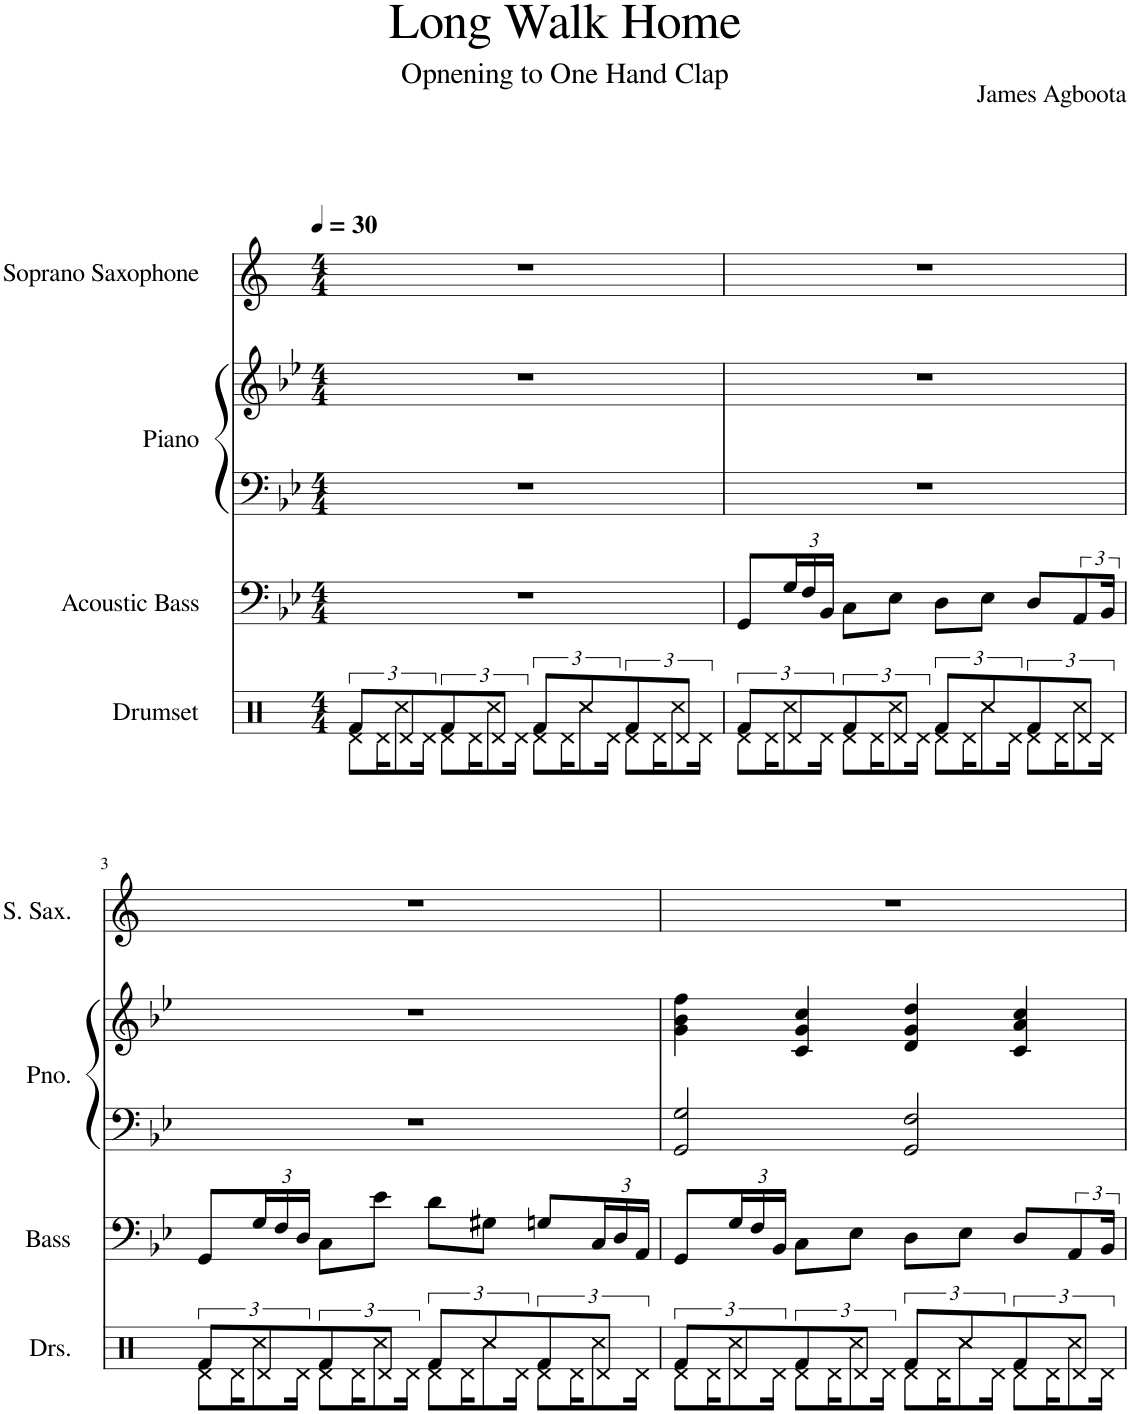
**kern	**kern	**kern	**kern	**kern
*part4	*part3	*part2	*part2	*part1
*staff5	*staff4	*staff3	*staff2	*staff1
*I"Drumset	*I"Acoustic Bass	*I"Piano	*	*I"Soprano Saxophone
*I'Drs.	*I'Bass	*I'Pno.	*	*I'S. Sax.
*clefX	*clefF4	*clefF4	*clefG2	*clefG2
*	*Trd7c12	*	*	*Trd1c2
*k[]	*k[b-e-]	*k[b-e-]	*k[b-e-]	*k[]
*M4/4	*M4/4	*M4/4	*M4/4	*M4/4
*MM30	*MM30	*MM30	*MM30	*MM30
=1	=1	=1	=1	=1
*^	*	*	*	*
12Rd\L	8Rf/L	1r	1r	1r	1r
24Rd\K	.	.	.	.	.
12Rcc\	8Rd/	.	.	.	.
24Rd\Jk	.	.	.	.	.
12Rd\L	8Rf/	.	.	.	.
24Rd\K	.	.	.	.	.
12Rcc\	8Rd/J	.	.	.	.
24Rd\Jk	.	.	.	.	.
12Rd\L	8Rf/L	.	.	.	.
24Rd\K	.	.	.	.	.
12Rcc\	8Rcc/	.	.	.	.
24Rd\Jk	.	.	.	.	.
12Rd\L	8Rf/	.	.	.	.
24Rd\K	.	.	.	.	.
12Rcc\	8Rd/J	.	.	.	.
24Rd\Jk	.	.	.	.	.
=2	=2	=2	=2	=2	=2
12Rd\L	8Rf/L	8GG/L	1r	1r	1r
24Rd\K	.	.	.	.	.
*	*	*Xbrackettup	*	*	*
12Rcc\	8Rd/	24G/L	.	.	.
.	.	24F/	.	.	.
24Rd\Jk	.	24BB-/JJ	.	.	.
12Rd\L	8Rf/	8C\L	.	.	.
24Rd\K	.	.	.	.	.
12Rcc\	8Rd/J	8E-\J	.	.	.
24Rd\Jk	.	.	.	.	.
12Rd\L	8Rf/L	8D\L	.	.	.
24Rd\K	.	.	.	.	.
12Rcc\	8Rcc/	8E-\J	.	.	.
24Rd\Jk	.	.	.	.	.
12Rd\L	8Rf/	8D/L	.	.	.
24Rd\K	.	.	.	.	.
*	*	*brackettup	*	*	*
12Rcc\	8Rd/J	12AA/	.	.	.
24Rd\Jk	.	24BB-/Jk	.	.	.
!!LO:LB:g=z
=3	=3	=3	=3	=3	=3
12Rd\L	8Rf/L	8GG/L	1r	1r	1r
24Rd\K	.	.	.	.	.
*	*	*Xbrackettup	*	*	*
12Rcc\	8Rd/	24G/L	.	.	.
.	.	24F/	.	.	.
24Rd\Jk	.	24D/JJ	.	.	.
12Rd\L	8Rf/	8C\L	.	.	.
24Rd\K	.	.	.	.	.
12Rcc\	8Rd/J	8e-\J	.	.	.
24Rd\Jk	.	.	.	.	.
12Rd\L	8Rf/L	8d\L	.	.	.
24Rd\K	.	.	.	.	.
12Rcc\	8Rcc/	8G#X\J	.	.	.
24Rd\Jk	.	.	.	.	.
12Rd\L	8Rf/	8Gn/L	.	.	.
24Rd\K	.	.	.	.	.
12Rcc\	8Rd/J	24C/L	.	.	.
.	.	24D/	.	.	.
24Rd\Jk	.	24AA/JJ	.	.	.
=4	=4	=4	=4	=4	=4
12Rd\L	8Rf/L	8GG/L	2GG/ 2G/	4g\ 4b-\ 4ff\	1r
24Rd\K	.	.	.	.	.
12Rcc\	8Rd/	24G/L	.	.	.
.	.	24F/	.	.	.
24Rd\Jk	.	24BB-/JJ	.	.	.
12Rd\L	8Rf/	8C\L	.	4c/ 4g/ 4cc/	.
24Rd\K	.	.	.	.	.
12Rcc\	8Rd/J	8E-\J	.	.	.
24Rd\Jk	.	.	.	.	.
12Rd\L	8Rf/L	8D\L	2GG/ 2F/	4d/ 4g/ 4dd/	.
24Rd\K	.	.	.	.	.
12Rcc\	8Rcc/	8E-\J	.	.	.
24Rd\Jk	.	.	.	.	.
12Rd\L	8Rf/	8D/L	.	4c/ 4a/ 4cc/	.
24Rd\K	.	.	.	.	.
*	*	*brackettup	*	*	*
12Rcc\	8Rd/J	12AA/	.	.	.
24Rd\Jk	.	24BB-/Jk	.	.	.
*v	*v	*	*	*	*
=	=	=	=	=
*-	*-	*-	*-	*-
